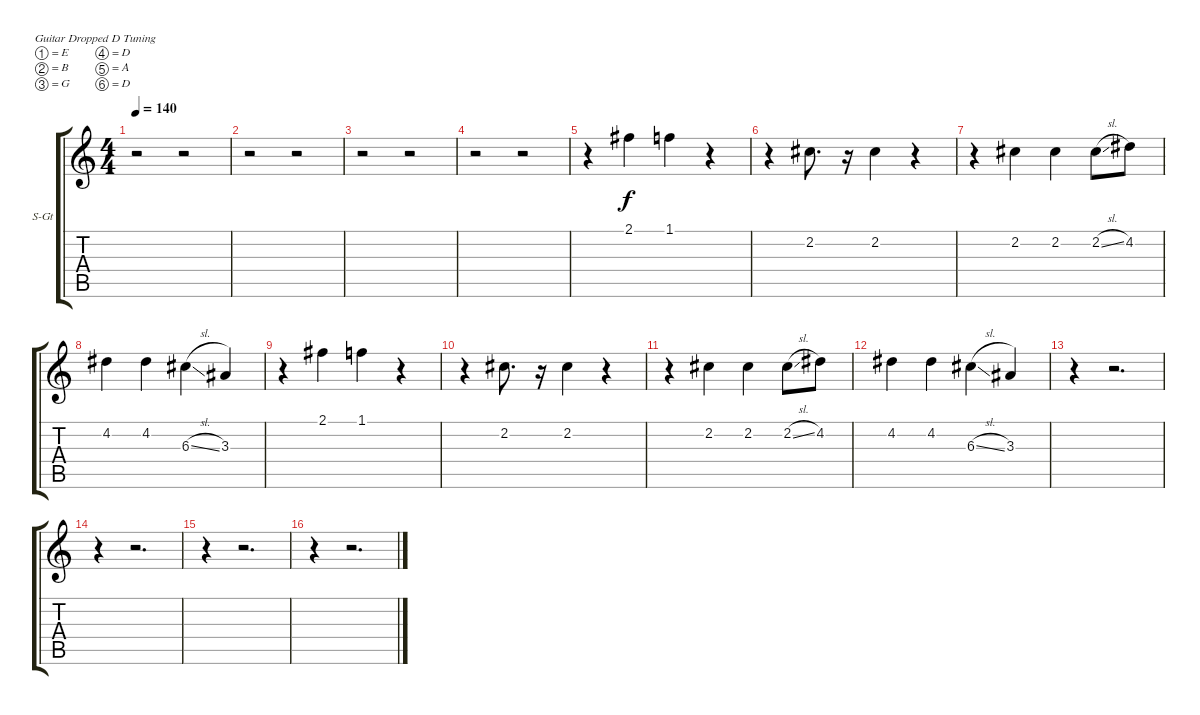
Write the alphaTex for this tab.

\bracketExtendMode groupsimilarinstruments
\firstSystemTrackNameOrientation horizontal
\otherSystemsTrackNameOrientation horizontal
\track ("vocals" "S-Gt") {instrument flute}
\staff {score tabs}
\tuning (E4 B3 G3 D3 A2 D2)
\displaytranspose 12
\ts (4 4)
\tempo 140
\clef g2
\ks c
r.2{dy f} r.2 |
r.2 r.2 |
r.2 r.2 |
r.2 r.2 |
r.4 2.1.4 1.1.4 r.4 |
r.4 2.2.8{d} r.16 2.2.4 r.4 |
r.4 2.2.4 2.2.4 2.2{sl}.8 4.2.8 |
4.2.4 4.2.4 6.3{sl}.4 3.3.4 |
r.4 2.1.4 1.1.4 r.4 |
r.4 2.2.8{d} r.16 2.2.4 r.4 |
r.4 2.2.4 2.2.4 2.2{sl}.8 4.2.8 |
4.2.4 4.2.4 6.3{sl}.4 3.3.4 |
r.4 r.2{d} |
r.4 r.2{d} |
r.4 r.2{d} |
r.4 r.2{d}
